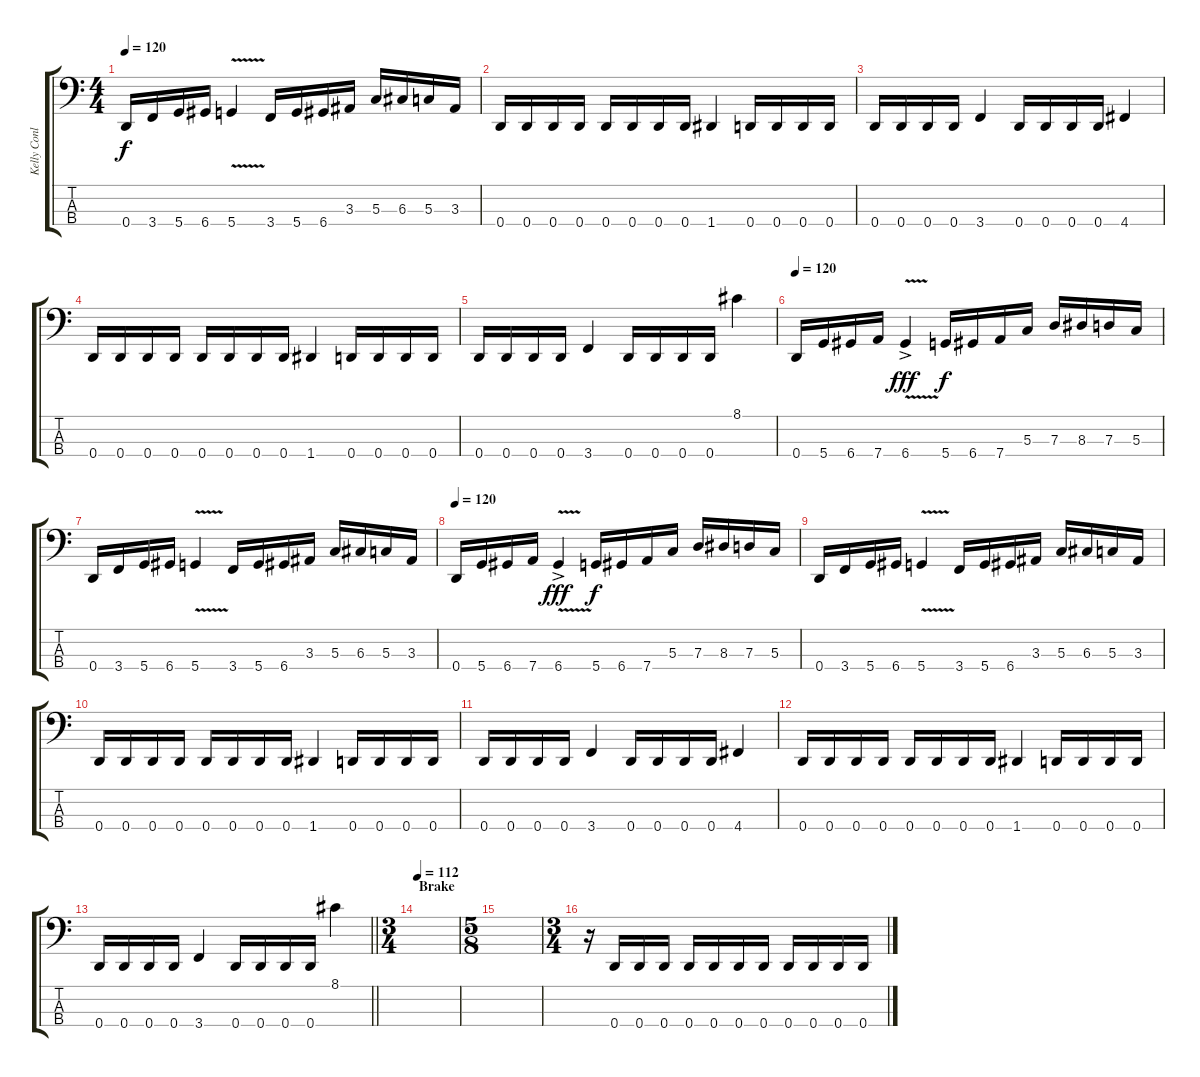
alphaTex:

\track ("Kelly Conlon" "Kelly Conl") {instrument electricbasspick}
\staff {score tabs}
\tuning (F2 C2 G1 D1) {hide}
\ts (4 4)
\tempo 120
\clef f4
\ks c
0.4.16{dy f} 3.4.16 5.4.16 6.4.16 5.4{v}.4 3.4.16 5.4.16 6.4.16 3.3.16 5.3.16 6.3.16 5.3.16 3.3.16 |
0.4.16 0.4.16 0.4.16 0.4.16 0.4.16 0.4.16 0.4.16 0.4.16 1.4.4 0.4.16 0.4.16 0.4.16 0.4.16 |
0.4.16 0.4.16 0.4.16 0.4.16 3.4.4 0.4.16 0.4.16 0.4.16 0.4.16 4.4.4 |
0.4.16 0.4.16 0.4.16 0.4.16 0.4.16 0.4.16 0.4.16 0.4.16 1.4.4 0.4.16 0.4.16 0.4.16 0.4.16 |
0.4.16 0.4.16 0.4.16 0.4.16 3.4.4 0.4.16 0.4.16 0.4.16 0.4.16 8.1.4 |
\tempo 120
0.4.16 5.4.16 6.4.16 7.4.16 6.4{v ac}.4{dy fff} 5.4.16{dy f} 6.4.16 7.4.16 5.3.16 7.3.16 8.3.16 7.3.16 5.3.16 |
0.4.16 3.4.16 5.4.16 6.4.16 5.4{v}.4 3.4.16 5.4.16 6.4.16 3.3.16 5.3.16 6.3.16 5.3.16 3.3.16 |
\tempo 120
0.4.16 5.4.16 6.4.16 7.4.16 6.4{v ac}.4{dy fff} 5.4.16{dy f} 6.4.16 7.4.16 5.3.16 7.3.16 8.3.16 7.3.16 5.3.16 |
0.4.16 3.4.16 5.4.16 6.4.16 5.4{v}.4 3.4.16 5.4.16 6.4.16 3.3.16 5.3.16 6.3.16 5.3.16 3.3.16 |
0.4.16 0.4.16 0.4.16 0.4.16 0.4.16 0.4.16 0.4.16 0.4.16 1.4.4 0.4.16 0.4.16 0.4.16 0.4.16 |
0.4.16 0.4.16 0.4.16 0.4.16 3.4.4 0.4.16 0.4.16 0.4.16 0.4.16 4.4.4 |
0.4.16 0.4.16 0.4.16 0.4.16 0.4.16 0.4.16 0.4.16 0.4.16 1.4.4 0.4.16 0.4.16 0.4.16 0.4.16 |
\barLineRight lightlight
0.4.16 0.4.16 0.4.16 0.4.16 3.4.4 0.4.16 0.4.16 0.4.16 0.4.16 8.1.4 |
\ts (3 4)
\section ("" "Brake")
\tempo 112
|
\ts (5 8)
|
\ts (3 4)
r.16 0.4.16 0.4.16 0.4.16 0.4.16 0.4.16 0.4.16 0.4.16 0.4.16 0.4.16 0.4.16 0.4.16
